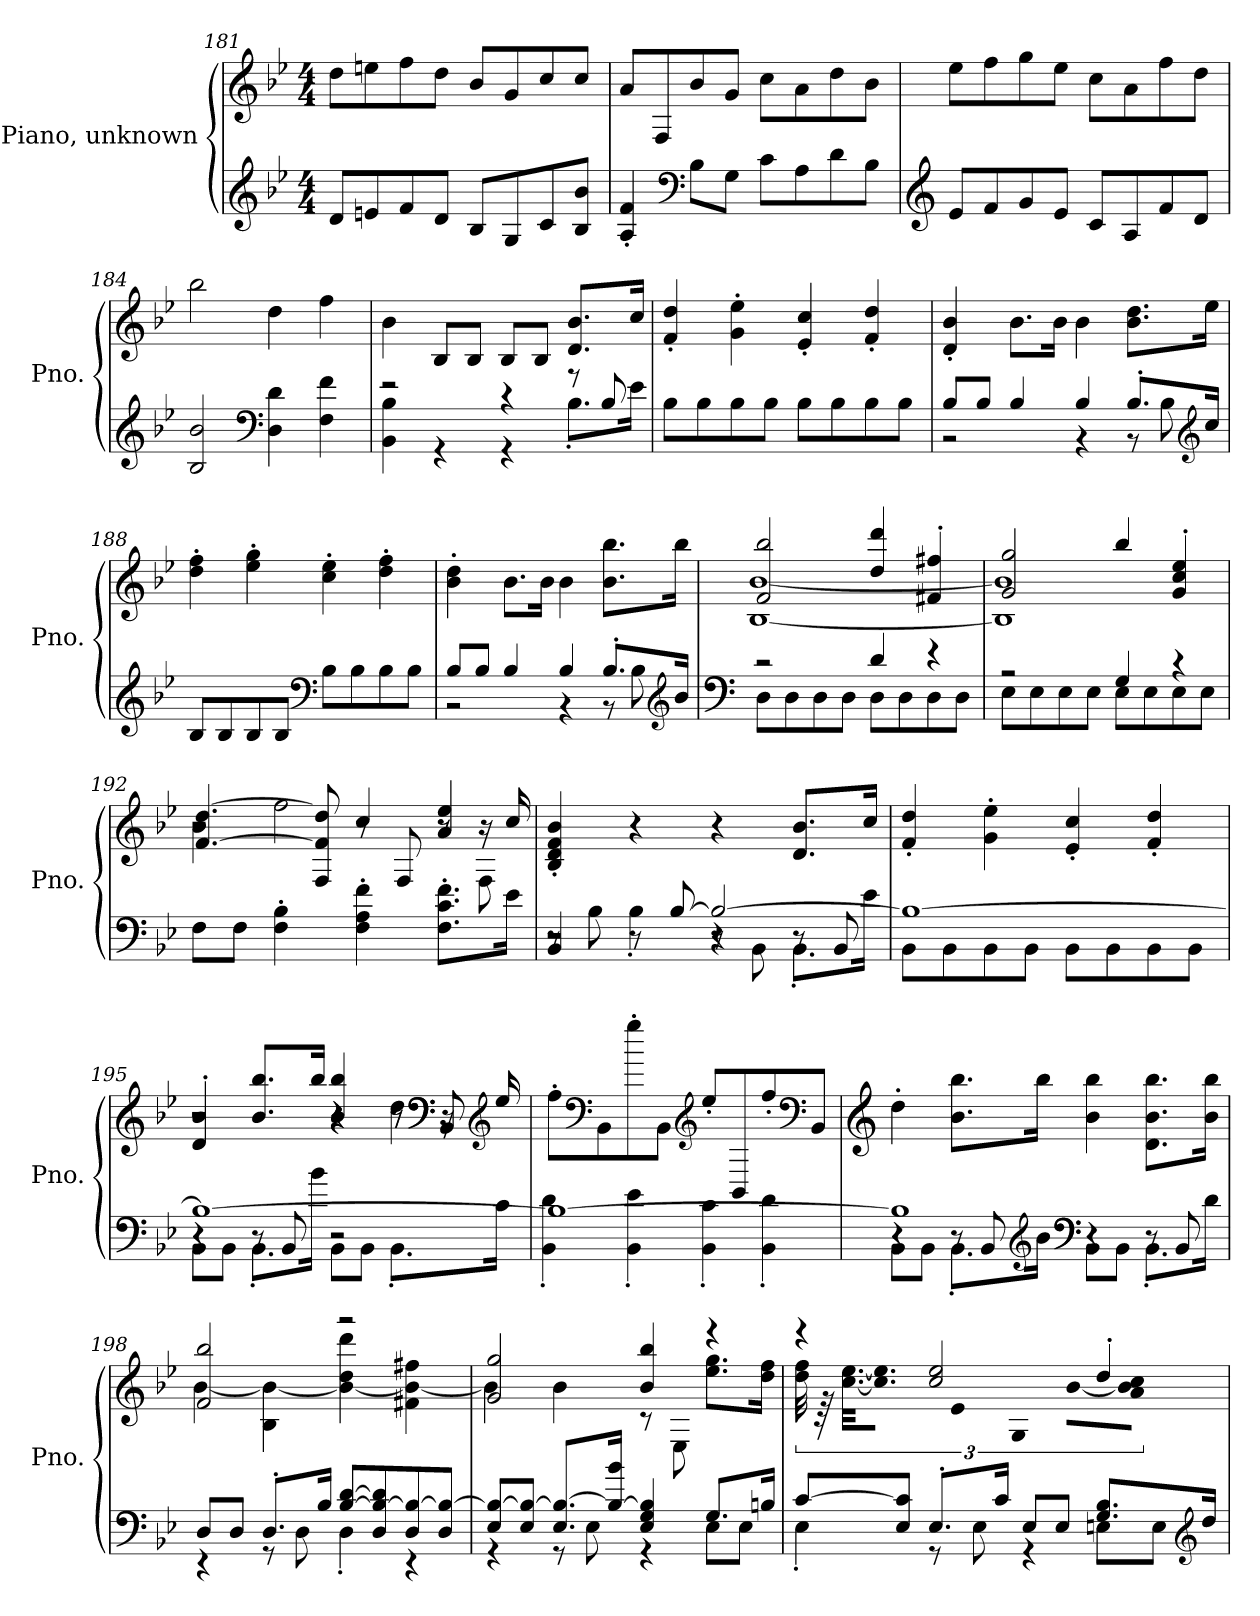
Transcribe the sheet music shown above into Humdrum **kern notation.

**kern	**kern
*part1	*part1
*staff2	*staff1
*I"Piano, unknown	*
*I'Pno.	*
*clefG2	*clefG2
*k[b-e-]	*k[b-e-]
*M4/4	*M4/4
=181	=181
8d/L	8dd\L
8en/	8een\
8f/	8ff\
8d/J	8dd\J
8B-/L	8b-/L
8G/	8g/
8c/	8cc/
8B-/ 8b-/J	8cc/J
!!LO:LB:g=z
=182	=182
4A/' 4f/'	8a/L
.	8F/
*clefF4	*
8B-\L	8b-/
8G\J	8g/J
8c\L	8cc\L
8A\	8a\
8d\	8dd\
8B-\J	8b-\J
=183	=183
*clefG2	*
8e-/L	8ee-\L
8f/	8ff\
8g/	8gg\
8e-/J	8ee-\J
8c/L	8cc\L
8A/	8a\
8f/	8ff\
8d/J	8dd\J
=184	=184
2B-/ 2b-/	2bb-\
*clefF4	*
4D\ 4d\	4dd\
4F\ 4f\	4ff\
=185	=185
*^	*
2r	4BB-\ 4B-\	4b-\
.	4r	8B-/L
.	.	8B-/J
4r	4r	8B-/L
.	.	8B-/J
8r	8.B-'\L	8.d/ 8.b-/L
8B-/	.	.
.	16e-\Jk	16cc/Jk
*v	*v	*
!!LO:LB:g=z
=186	=186
8B-\L	4f/' 4dd/'
8B-\	.
8B-\	4g\' 4ee-\'
8B-\J	.
8B-\L	4e-/' 4cc/'
8B-\	.
8B-\	4f/' 4dd/'
8B-\J	.
=187	=187
*^	*
8B-/L	2r	4d/' 4b-/'
8B-/J	.	.
4B-/	.	8.b-\L
.	.	16b-\Jk
4B-/	4r	4b-\
8.B-'/L	8r	8.b-\ 8.dd\L
.	8B-\	.
*clefG2	*	*
16cc/Jk	.	16ee-\Jk
*v	*v	*
=188	=188
8B-/L	4dd\' 4ff\'
8B-/	.
8B-/	4ee-\' 4gg\'
8B-/J	.
*clefF4	*
8B-\L	4cc\' 4ee-\'
8B-\	.
8B-\	4dd\' 4ff\'
8B-\J	.
=189	=189
*^	*
8B-/L	2r	4b-\' 4dd\'
8B-/J	.	.
4B-/	.	8.b-\L
.	.	16b-\Jk
4B-/	4r	4b-\
8.B-'/L	8r	8.b-\ 8.bb-\L
.	8B-\	.
*clefG2	*	*
16b-/Jk	.	16bb-\Jk
!!LO:PB:g=z
=190	=190	=190
*clefF4	*	*
*	*	*^
2r	8D\L	2f/ 2bb-/	[1B- [1b-
.	8D\	.	.
.	8D\	.	.
.	8D\J	.	.
4d/	8D\L	4dd/ 4ddd/	.
.	8D\	.	.
4r	8D\	4f#X/' 4ff#X/'	.
.	8D\J	.	.
=191	=191	=191	=191
2r	8E-\L	2g/ 2gg/	1B-] 1b-]
.	8E-\	.	.
.	8E-\	.	.
.	8E-\J	.	.
4G/	8E-\L	4bb-/	.
.	8E-\	.	.
4r	8E-\	4g/' 4cc/' 4ee-/'	.
.	8E-\J	.	.
*v	*v	*	*
=192	=192	=192
*	*	*^
8F\L	2r	4b-\	[4.f/ [4.dd/
8F\J	.	.	.
4F\' 4B-\'	.	2ff\	.
.	.	.	8F/ 8f/] 8dd/]
4F\' 4A\' 4f\'	4cc/	.	8r
.	.	.	8F/
8.F\' 8.c\' 8.f\'L	4a/ 4ee-/	8r	8r
.	.	8F\	16r
16e-\Jk	.	.	16cc/
*	*v	*v	*v
=193	=193
*^	*
*	*^	*
4BB-/	8r	2r	4B-/' 4d/' 4f/' 4b-/'
.	8B-\	.	.
8r	4B-'\	.	4r
[8B-/	.	.	.
2B-/_	8r	4r	4r
.	8BB-\	.	.
.	8.BB-'\L	8r	8.d/ 8.b-/L
.	.	8BB-/	.
.	16e-\Jk	.	16cc/Jk
*	*v	*v	*
!!LO:LB:g=z
=194	=194	=194
1B-_	8BB-\L	4f/' 4dd/'
.	8BB-\	.
.	8BB-\	4g\' 4ee-\'
.	8BB-\J	.
.	8BB-\L	4e-/' 4cc/'
.	8BB-\	.
.	8BB-\	4f/' 4dd/'
.	8BB-\J	.
=195	=195	=195
*	*^	*^
*	*	*	*	*^
1B-_	8BB-\L	4r	4d/' 4b-/'	2r	2r
.	8BB-\J	.	.	.	.
.	8.BB-'\L	8r	8.b-/ 8.bb-/L	.	.
.	.	8BB-/	.	.	.
.	16b-\Jk	.	16bb-/Jk	.	.
.	8BB-\L	2r	4b-/ 4bb-/	4r	4r
.	8BB-\J	.	.	.	.
.	8.BB-'\L	.	8r	4dd\	8r
*	*	*	*clefF4	*	*
.	.	.	16r	.	8BB-/
*	*	*	*clefG2	*	*
.	16c\Jk	.	16ee-/	.	.
*	*v	*v	*	*	*
*	*	*v	*v	*v
=196	=196	=196
1B-_	4BB-\' 4d\'	8ff'\L
*	*	*clefF4
.	.	8BB-\
.	4BB-\' 4e-\'	8gg'\
.	.	8BB-\J
*	*	*clefG2
.	4BB-\' 4c\'	8ee-'/L
.	.	8BB-/
.	4BB-\' 4d\'	8ff'/
*	*	*clefF4
.	.	8BB-/J
*v	*v	*
!!LO:LB:g=z
=197	=197
*	*clefG2
*^	*
*	*^	*
1B-]	8BB-\L	4r	4dd'\
.	8BB-\J	.	.
.	8.BB-'\L	8r	8.b-\ 8.bb-\L
.	.	8BB-/	.
*clefG2	*	*	*
.	16b-\Jk	.	16bb-\Jk
*clefF4	*	*	*
.	8BB-\L	4r	4b-\ 4bb-\
.	8BB-\J	.	.
.	8.BB-'\L	8r	8.d\ 8.b-\ 8.bb-\L
.	.	8BB-/	.
.	16d\Jk	.	16b-\ 16bb-\Jk
*	*v	*v	*
=198	=198	=198
*	*	*^
8D/L	4r	2f/ 2bb-/	[4b-\
8D/J	.	.	.
8.D'/L	8r	.	4B-\ 4b-\_
.	8D\	.	.
16B-/Jk	.	.	.
[8B-/ [8d/L	4D'\	2r	4b-\_ 4dd\ 4ddd\
8D/ 8B-/_ 8d/]	.	.	.
8D/ 8B-/_	4r	.	4f#X\ 4b-\_ 4ff#X\
8D/ 8B-/_J	.	.	.
=199	=199	=199	=199
8E-/ 8B-/_L	4r	2g/ 2gg/	4b-\]
8E-/ 8B-/_J	.	.	.
8.E-/ 8.B-/_L	8r	.	4b-\
.	8E-\	.	.
16B-/_ 16b-/Jk	.	.	.
4E-/ 4G/ 4B-/]	4r	4b-/ 4bb-/	8r
.	.	.	8E-\
8.G/L	8E-\L	4r	8.ee-\ 8.gg\L
.	8E-\J	.	.
16Bn/Jk	.	.	16dd\ 16ff\Jk
!!LO:LB:g=z	!!
=200	=200	=200	=200
[8c/L	4E-'\	4r	48dd\ 48ff\
.	.	.	96r
.	.	.	[48.cc\ [48.ee-\KKL
.	.	.	8.cc\] 8.ee-\]J
8E-/ 8c/]J	.	.	.
8.E-'/L	8r	2cc/ 2ee-/	4e-\
.	8E-\	.	.
16c/Jk	.	.	.
8E-/L	4r	.	4G\
8E-/J	.	.	.
8.G/ 8.B-/L	8En\L	4dd'/	[8b-\L
.	8E\J	.	8a\ 8b-\] 8cc\J
*clefG2	*	*	*
16dd/Jk	.	.	.
*v	*v	*	*
*	*v	*v
=	=
*-	*-
